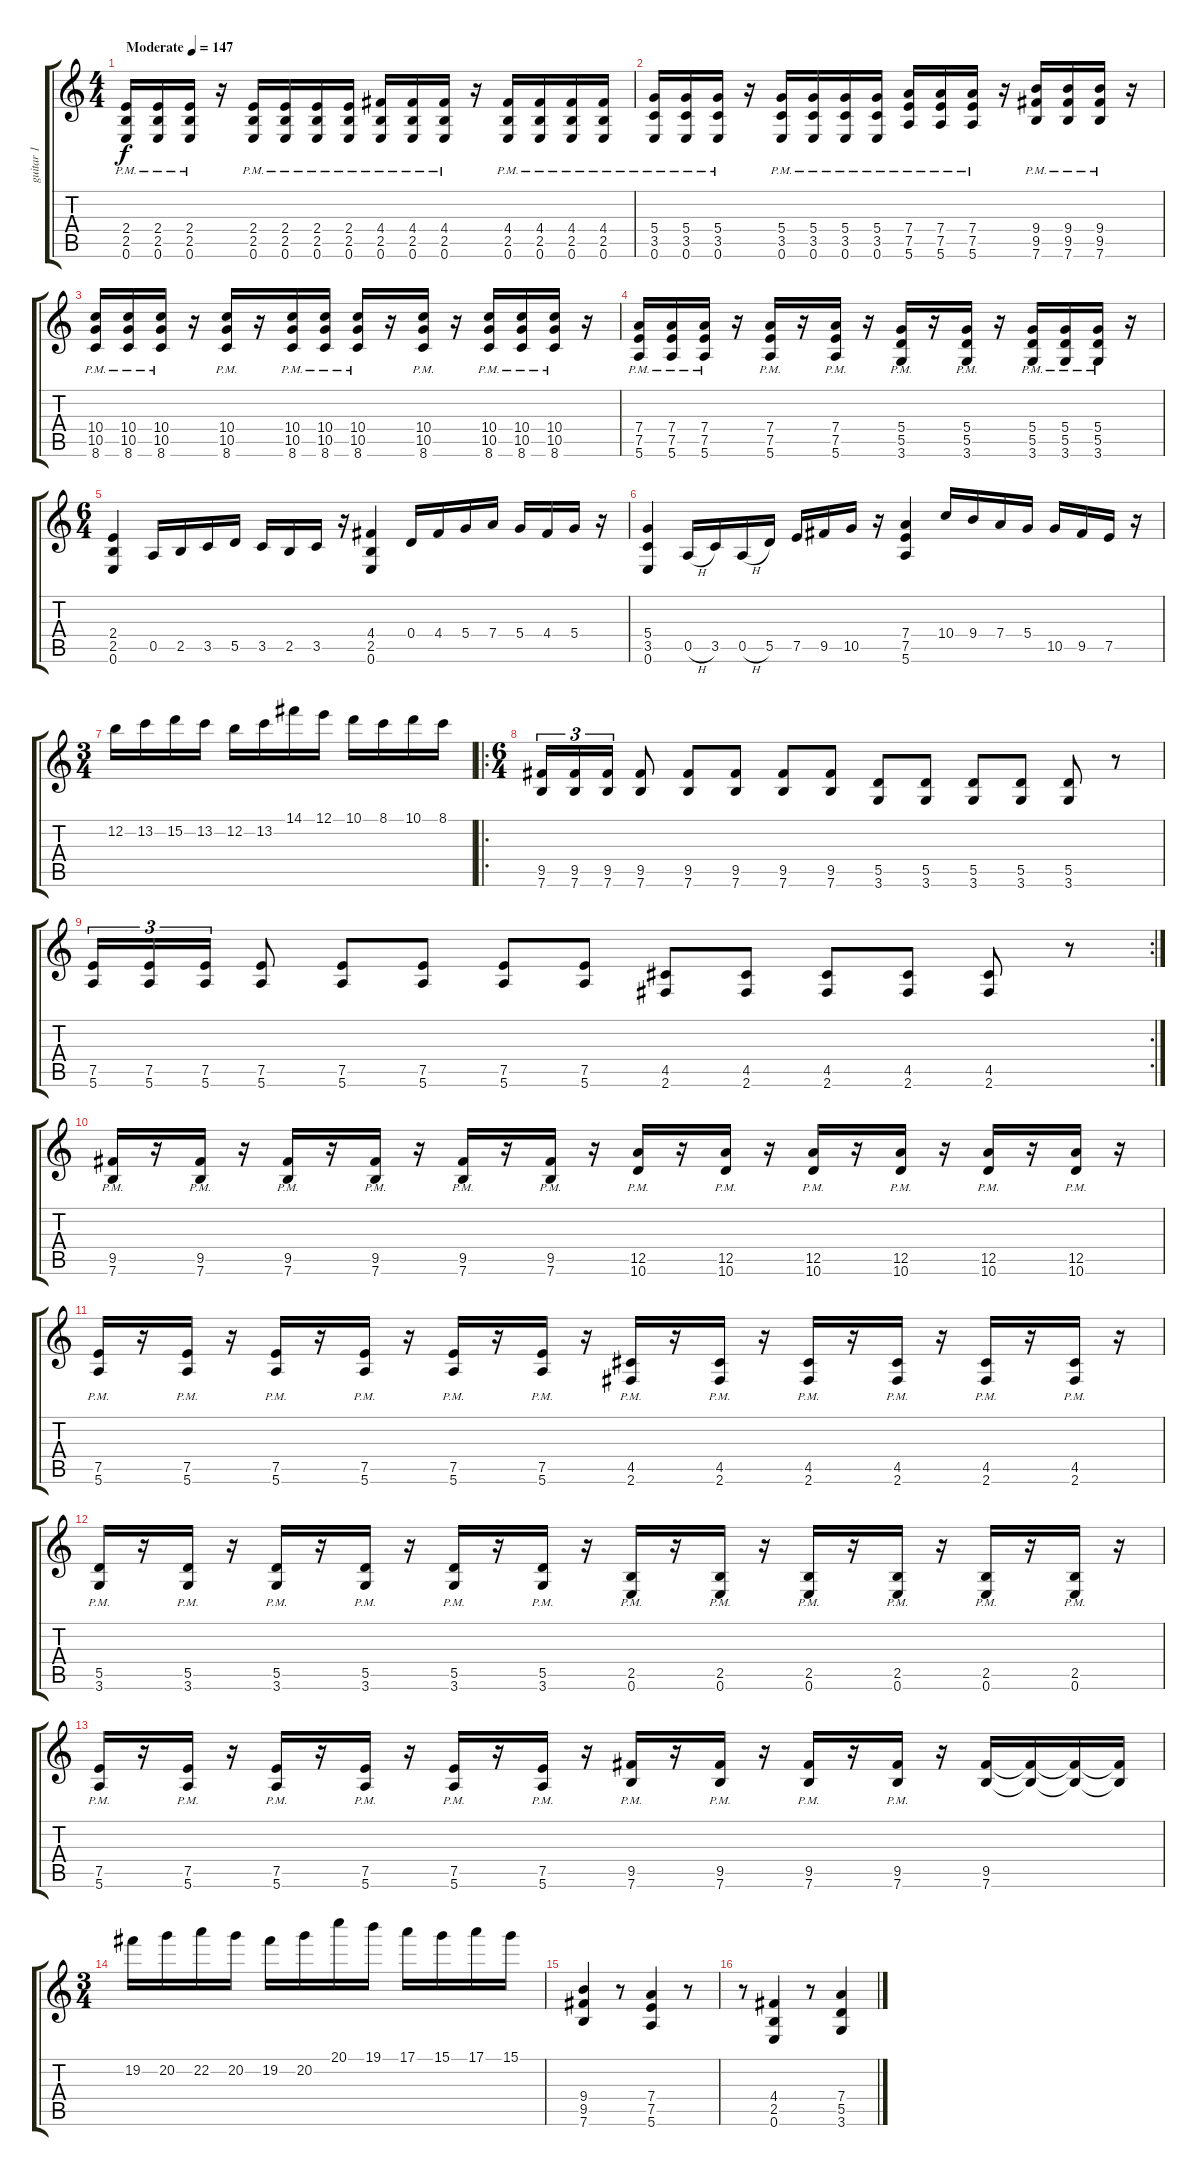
\track ("guitar 1" "guitar 1") {instrument distortionguitar}
\staff {score tabs}
\tuning (E4 B3 G3 D3 A2 E2) {hide}
\ts (4 4)
\tempo (147 "Moderate")
\clef g2
\ks c
(2.4{pm} 2.5{pm} 0.6{pm}).16{dy f instrument distortionguitar} (2.4{pm} 2.5{pm} 0.6{pm}).16 (2.4{pm} 2.5{pm} 0.6{pm}).16 r.16 (2.4{pm} 2.5{pm} 0.6{pm}).16 (2.4{pm} 2.5{pm} 0.6{pm}).16 (2.4{pm} 2.5{pm} 0.6{pm}).16 (2.4 2.5{pm} 0.6{pm}).16 (4.4{pm} 2.5{pm} 0.6{pm}).16 (4.4{pm} 2.5{pm} 0.6{pm}).16 (4.4{pm} 2.5{pm} 0.6{pm}).16 r.16 (4.4{pm} 2.5{pm} 0.6{pm}).16 (4.4{pm} 2.5{pm} 0.6{pm}).16 (4.4{pm} 2.5{pm} 0.6{pm}).16 (4.4{pm} 2.5{pm} 0.6{pm}).16 |
(5.4{pm} 3.5{pm} 0.6{pm}).16 (5.4{pm} 3.5{pm} 0.6{pm}).16 (5.4{pm} 3.5{pm} 0.6{pm}).16 r.16 (5.4{pm} 3.5{pm} 0.6{pm}).16 (5.4{pm} 3.5{pm} 0.6{pm}).16 (5.4{pm} 3.5{pm} 0.6{pm}).16 (5.4{pm} 3.5{pm} 0.6{pm}).16 (7.4{pm} 7.5{pm} 5.6{pm}).16 (7.4{pm} 7.5{pm} 5.6{pm}).16 (7.4{pm} 7.5{pm} 5.6{pm}).16 r.16 (9.4{pm} 9.5{pm} 7.6{pm}).16 (9.4{pm} 9.5{pm} 7.6{pm}).16 (9.4{pm} 9.5{pm} 7.6{pm}).16 r.16 |
(10.4{pm} 10.5{pm} 8.6{pm}).16 (10.4{pm} 10.5{pm} 8.6{pm}).16 (10.4{pm} 10.5{pm} 8.6{pm}).16 r.16 (10.4{pm} 10.5{pm} 8.6{pm}).16 r.16 (10.4{pm} 10.5{pm} 8.6{pm}).16 (10.4{pm} 10.5{pm} 8.6{pm}).16 (10.4{pm} 10.5{pm} 8.6{pm}).16 r.16 (10.4{pm} 10.5{pm} 8.6{pm}).16 r.16 (10.4{pm} 10.5{pm} 8.6{pm}).16 (10.4{pm} 10.5{pm} 8.6{pm}).16 (10.4{pm} 10.5{pm} 8.6{pm}).16 r.16 |
(7.4{pm} 7.5{pm} 5.6{pm}).16 (7.4{pm} 7.5{pm} 5.6{pm}).16 (7.4{pm} 7.5{pm} 5.6{pm}).16 r.16 (7.4{pm} 7.5{pm} 5.6{pm}).16 r.16 (7.4{pm} 7.5{pm} 5.6{pm}).16 r.16 (5.4{pm} 5.5{pm} 3.6{pm}).16 r.16 (5.4{pm} 5.5{pm} 3.6{pm}).16 r.16 (5.4{pm} 5.5{pm} 3.6{pm}).16 (5.4{pm} 5.5{pm} 3.6{pm}).16 (5.4{pm} 5.5{pm} 3.6{pm}).16 r.16 |
\ts (6 4)
(2.4 2.5 0.6).4 0.5.16 2.5.16 3.5.16 5.5.16 3.5.16 2.5.16 3.5.16 r.16 (4.4 2.5 0.6).4 0.4.16 4.4.16 5.4.16 7.4.16 5.4.16 4.4.16 5.4.16 r.16 |
(5.4 3.5 0.6).4 0.5{h}.16 3.5.16 0.5{h}.16 5.5.16 7.5.16 9.5.16 10.5.16 r.16 (7.4 7.5 5.6).4 10.4.16 9.4.16 7.4.16 5.4.16 10.5.16 9.5.16 7.5.16 r.16 |
\ts (3 4)
12.2.16 13.2.16 15.2.16 13.2.16 12.2.16 13.2.16 14.1.16 12.1.16 10.1.16 8.1.16 10.1.16 8.1.16 |
\ro
\ts (6 4)
(9.5 7.6).16{tu (3 2)} (9.5 7.6).16{tu (3 2)} (9.5 7.6).16{tu (3 2)} (9.5 7.6).8 (9.5 7.6).8 (9.5 7.6).8 (9.5 7.6).8 (9.5 7.6).8 (5.5 3.6).8 (5.5 3.6).8 (5.5 3.6).8 (5.5 3.6).8 (5.5 3.6).8 r.8 |
\rc 2
(7.5 5.6).16{tu (3 2)} (7.5 5.6).16{tu (3 2)} (7.5 5.6).16{tu (3 2)} (7.5 5.6).8 (7.5 5.6).8 (7.5 5.6).8 (7.5 5.6).8 (7.5 5.6).8 (4.5 2.6).8 (4.5 2.6).8 (4.5 2.6).8 (4.5 2.6).8 (4.5 2.6).8 r.8 |
(9.5{pm} 7.6{pm}).16 r.16 (9.5{pm} 7.6{pm}).16 r.16 (9.5{pm} 7.6{pm}).16 r.16 (9.5{pm} 7.6{pm}).16 r.16 (9.5{pm} 7.6{pm}).16 r.16 (9.5{pm} 7.6{pm}).16 r.16 (12.5{pm} 10.6{pm}).16 r.16 (12.5{pm} 10.6{pm}).16 r.16 (12.5{pm} 10.6{pm}).16 r.16 (12.5{pm} 10.6{pm}).16 r.16 (12.5{pm} 10.6{pm}).16 r.16 (12.5{pm} 10.6{pm}).16 r.16 |
(7.5{pm} 5.6{pm}).16 r.16 (7.5{pm} 5.6{pm}).16 r.16 (7.5{pm} 5.6{pm}).16 r.16 (7.5{pm} 5.6{pm}).16 r.16 (7.5{pm} 5.6{pm}).16 r.16 (7.5{pm} 5.6{pm}).16 r.16 (4.5{pm} 2.6{pm}).16 r.16 (4.5{pm} 2.6{pm}).16 r.16 (4.5{pm} 2.6{pm}).16 r.16 (4.5{pm} 2.6{pm}).16 r.16 (4.5{pm} 2.6{pm}).16 r.16 (4.5{pm} 2.6{pm}).16 r.16 |
(5.5{pm} 3.6{pm}).16 r.16 (5.5{pm} 3.6{pm}).16 r.16 (5.5{pm} 3.6{pm}).16 r.16 (5.5{pm} 3.6{pm}).16 r.16 (5.5{pm} 3.6{pm}).16 r.16 (5.5{pm} 3.6{pm}).16 r.16 (2.5{pm} 0.6{pm}).16 r.16 (2.5{pm} 0.6{pm}).16 r.16 (2.5{pm} 0.6{pm}).16 r.16 (2.5{pm} 0.6{pm}).16 r.16 (2.5{pm} 0.6{pm}).16 r.16 (2.5{pm} 0.6{pm}).16 r.16 |
(7.5{pm} 5.6{pm}).16 r.16 (7.5{pm} 5.6{pm}).16 r.16 (7.5{pm} 5.6{pm}).16 r.16 (7.5{pm} 5.6{pm}).16 r.16 (7.5{pm} 5.6{pm}).16 r.16 (7.5{pm} 5.6{pm}).16 r.16 (9.5{pm} 7.6{pm}).16 r.16 (9.5{pm} 7.6{pm}).16 r.16 (9.5{pm} 7.6{pm}).16 r.16 (9.5{pm} 7.6{pm}).16 r.16 (9.5 7.6).16 (9.5{t} 7.6{t}).16 (9.5{t} 7.6{t}).16 (9.5{t} 7.6{t}).16 |
\ts (3 4)
19.2.16{balance 16} 20.2.16 22.2.16 20.2.16 19.2.16 20.2.16 20.1.16 19.1.16 17.1.16 15.1.16 17.1.16 15.1.16 |
(9.4 9.5 7.6).4 r.8 (7.4 7.5 5.6).4 r.8 |
r.8 (4.4 2.5 0.6).4 r.8 (7.4 5.5 3.6).4
